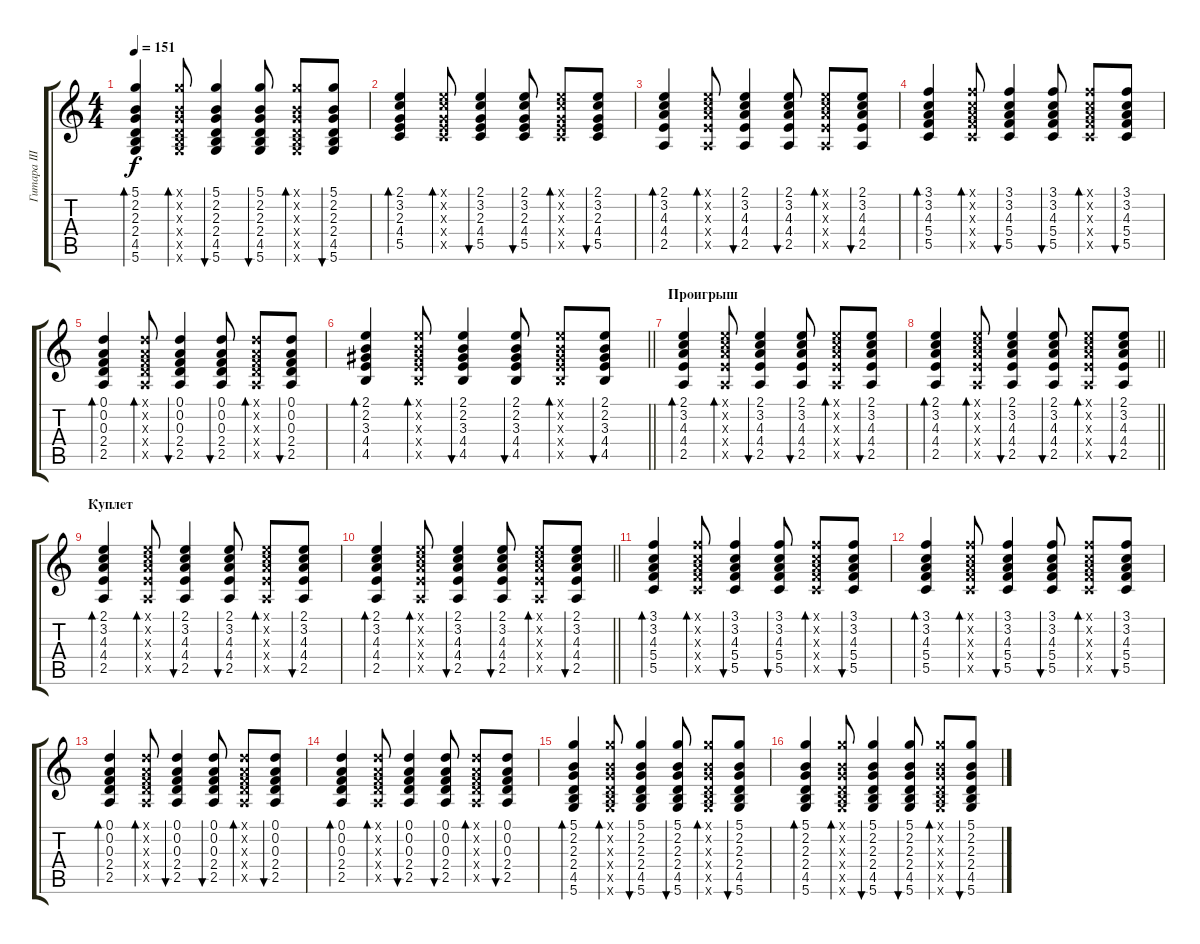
\track ("Гитара III л" "Гитара III") {instrument acousticguitarsteel}
\staff {score tabs}
\tuning (D4 A3 F3 C3 G2 D2) {hide}
\ts (4 4)
\tempo 151
\clef g2
\ks c
(5.1 2.2 2.3 2.4 4.5 5.6).4{bd 60 dy f} (5.1{x} 2.2{x} 2.3{x} 2.4{x} 4.5{x} 5.6{x}).8{bd 60} (5.1 2.2 2.3 2.4 4.5 5.6).4{bu 60} (5.1 2.2 2.3 2.4 4.5 5.6).8{bu 60} (5.1{x} 2.2{x} 2.3{x} 2.4{x} 4.5{x} 5.6{x}).8{bd 60} (5.1 2.2 2.3 2.4 4.5 5.6).8{bu 60} |
(2.1 3.2 2.3 4.4 5.5).4{bd 60} (2.1{x} 3.2{x} 2.3{x} 4.4{x} 5.5{x}).8{bd 60} (2.1 3.2 2.3 4.4 5.5).4{bu 60} (2.1 3.2 2.3 4.4 5.5).8{bu 60} (2.1{x} 3.2{x} 2.3{x} 4.4{x} 5.5{x}).8{bd 60} (2.1 3.2 2.3 4.4 5.5).8{bu 60} |
(2.1 3.2 4.3 4.4 2.5).4{bd 60} (2.1{x} 3.2{x} 4.3{x} 4.4{x} 2.5{x}).8{bd 60} (2.1 3.2 4.3 4.4 2.5).4{bu 60} (2.1 3.2 4.3 4.4 2.5).8{bu 60} (2.1{x} 3.2{x} 4.3{x} 4.4{x} 2.5{x}).8{bd 60} (2.1 3.2 4.3 4.4 2.5).8{bu 60} |
(3.1 3.2 4.3 5.4 5.5).4{bd 60} (3.1{x} 3.2{x} 4.3{x} 5.4{x} 5.5{x}).8{bd 60} (3.1 3.2 4.3 5.4 5.5).4{bu 60} (3.1 3.2 4.3 5.4 5.5).8{bu 60} (3.1{x} 3.2{x} 4.3{x} 5.4{x} 5.5{x}).8{bd 60} (3.1 3.2 4.3 5.4 5.5).8{bu 60} |
(0.1 0.2 0.3 2.4 2.5).4{bd 60} (0.1{x} 0.2{x} 0.3{x} 2.4{x} 2.5{x}).8{bd 60} (0.1 0.2 0.3 2.4 2.5).4{bu 60} (0.1 0.2 0.3 2.4 2.5).8{bu 60} (0.1{x} 0.2{x} 0.3{x} 2.4{x} 2.5{x}).8{bd 60} (0.1 0.2 0.3 2.4 2.5).8{bu 60} |
\barLineRight lightlight
(2.1 2.2 3.3 4.4 4.5).4{bd 60} (2.1{x} 2.2{x} 3.3{x} 4.4{x} 4.5{x}).8{bd 60} (2.1 2.2 3.3 4.4 4.5).4{bu 60} (2.1 2.2 3.3 4.4 4.5).8{bu 60} (2.1{x} 2.2{x} 3.3{x} 4.4{x} 4.5{x}).8{bd 60} (2.1 2.2 3.3 4.4 4.5).8{bu 60} |
\section ("" "Проигрыш")
(2.1 3.2 4.3 4.4 2.5).4{bd 60} (2.1{x} 3.2{x} 4.3{x} 4.4{x} 2.5{x}).8{bd 60} (2.1 3.2 4.3 4.4 2.5).4{bu 60} (2.1 3.2 4.3 4.4 2.5).8{bu 60} (2.1{x} 3.2{x} 4.3{x} 4.4{x} 2.5{x}).8{bd 60} (2.1 3.2 4.3 4.4 2.5).8{bu 60} |
\barLineRight lightlight
(2.1 3.2 4.3 4.4 2.5).4{bd 60} (2.1{x} 3.2{x} 4.3{x} 4.4{x} 2.5{x}).8{bd 60} (2.1 3.2 4.3 4.4 2.5).4{bu 60} (2.1 3.2 4.3 4.4 2.5).8{bu 60} (2.1{x} 3.2{x} 4.3{x} 4.4{x} 2.5{x}).8{bd 60} (2.1 3.2 4.3 4.4 2.5).8{bu 60} |
\section ("" "Куплет")
(2.1 3.2 4.3 4.4 2.5).4{bd 60} (2.1{x} 3.2{x} 4.3{x} 4.4{x} 2.5{x}).8{bd 60} (2.1 3.2 4.3 4.4 2.5).4{bu 60} (2.1 3.2 4.3 4.4 2.5).8{bu 60} (2.1{x} 3.2{x} 4.3{x} 4.4{x} 2.5{x}).8{bd 60} (2.1 3.2 4.3 4.4 2.5).8{bu 60} |
\barLineRight lightlight
(2.1 3.2 4.3 4.4 2.5).4{bd 60} (2.1{x} 3.2{x} 4.3{x} 4.4{x} 2.5{x}).8{bd 60} (2.1 3.2 4.3 4.4 2.5).4{bu 60} (2.1 3.2 4.3 4.4 2.5).8{bu 60} (2.1{x} 3.2{x} 4.3{x} 4.4{x} 2.5{x}).8{bd 60} (2.1 3.2 4.3 4.4 2.5).8{bu 60} |
(3.1 3.2 4.3 5.4 5.5).4{bd 60} (3.1{x} 3.2{x} 4.3{x} 5.4{x} 5.5{x}).8{bd 60} (3.1 3.2 4.3 5.4 5.5).4{bu 60} (3.1 3.2 4.3 5.4 5.5).8{bu 60} (3.1{x} 3.2{x} 4.3{x} 5.4{x} 5.5{x}).8{bd 60} (3.1 3.2 4.3 5.4 5.5).8{bu 60} |
(3.1 3.2 4.3 5.4 5.5).4{bd 60} (3.1{x} 3.2{x} 4.3{x} 5.4{x} 5.5{x}).8{bd 60} (3.1 3.2 4.3 5.4 5.5).4{bu 60} (3.1 3.2 4.3 5.4 5.5).8{bu 60} (3.1{x} 3.2{x} 4.3{x} 5.4{x} 5.5{x}).8{bd 60} (3.1 3.2 4.3 5.4 5.5).8{bu 60} |
(0.1 0.2 0.3 2.4 2.5).4{bd 60} (0.1{x} 0.2{x} 0.3{x} 2.4{x} 2.5{x}).8{bd 60} (0.1 0.2 0.3 2.4 2.5).4{bu 60} (0.1 0.2 0.3 2.4 2.5).8{bu 60} (0.1{x} 0.2{x} 0.3{x} 2.4{x} 2.5{x}).8{bd 60} (0.1 0.2 0.3 2.4 2.5).8{bu 60} |
(0.1 0.2 0.3 2.4 2.5).4{bd 60} (0.1{x} 0.2{x} 0.3{x} 2.4{x} 2.5{x}).8{bd 60} (0.1 0.2 0.3 2.4 2.5).4{bu 60} (0.1 0.2 0.3 2.4 2.5).8{bu 60} (0.1{x} 0.2{x} 0.3{x} 2.4{x} 2.5{x}).8{bd 60} (0.1 0.2 0.3 2.4 2.5).8{bu 60} |
(5.1 2.2 2.3 2.4 4.5 5.6).4{bd 60} (5.1{x} 2.2{x} 2.3{x} 2.4{x} 4.5{x} 5.6{x}).8{bd 60} (5.1 2.2 2.3 2.4 4.5 5.6).4{bu 60} (5.1 2.2 2.3 2.4 4.5 5.6).8{bu 60} (5.1{x} 2.2{x} 2.3{x} 2.4{x} 4.5{x} 5.6{x}).8{bd 60} (5.1 2.2 2.3 2.4 4.5 5.6).8{bu 60} |
(5.1 2.2 2.3 2.4 4.5 5.6).4{bd 60} (5.1{x} 2.2{x} 2.3{x} 2.4{x} 4.5{x} 5.6{x}).8{bd 60} (5.1 2.2 2.3 2.4 4.5 5.6).4{bu 60} (5.1 2.2 2.3 2.4 4.5 5.6).8{bu 60} (5.1{x} 2.2{x} 2.3{x} 2.4{x} 4.5{x} 5.6{x}).8{bd 60} (5.1 2.2 2.3 2.4 4.5 5.6).8{bu 60}
